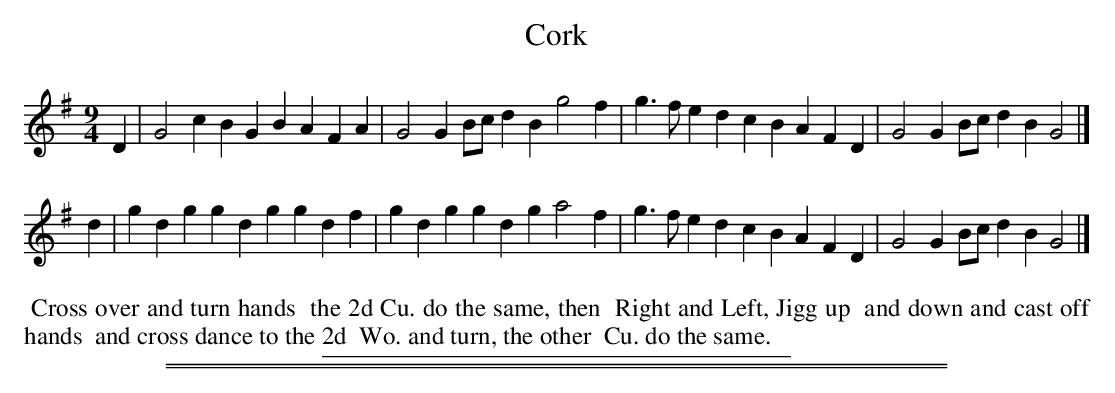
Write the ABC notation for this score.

X:1
T: Cork
M: 9/4
L: 1/4
K: G	% Glyd in the book
D |\
G2c BGB AFA | G2G B/c/dB g2f |\
g>fe dcB AFD | G2G B/c/dB G2 |]
d |\
gdg gdg gdf | gdg gdg a2f |\
g>fe dcB AFD | G2G B/c/dB G2 |]
